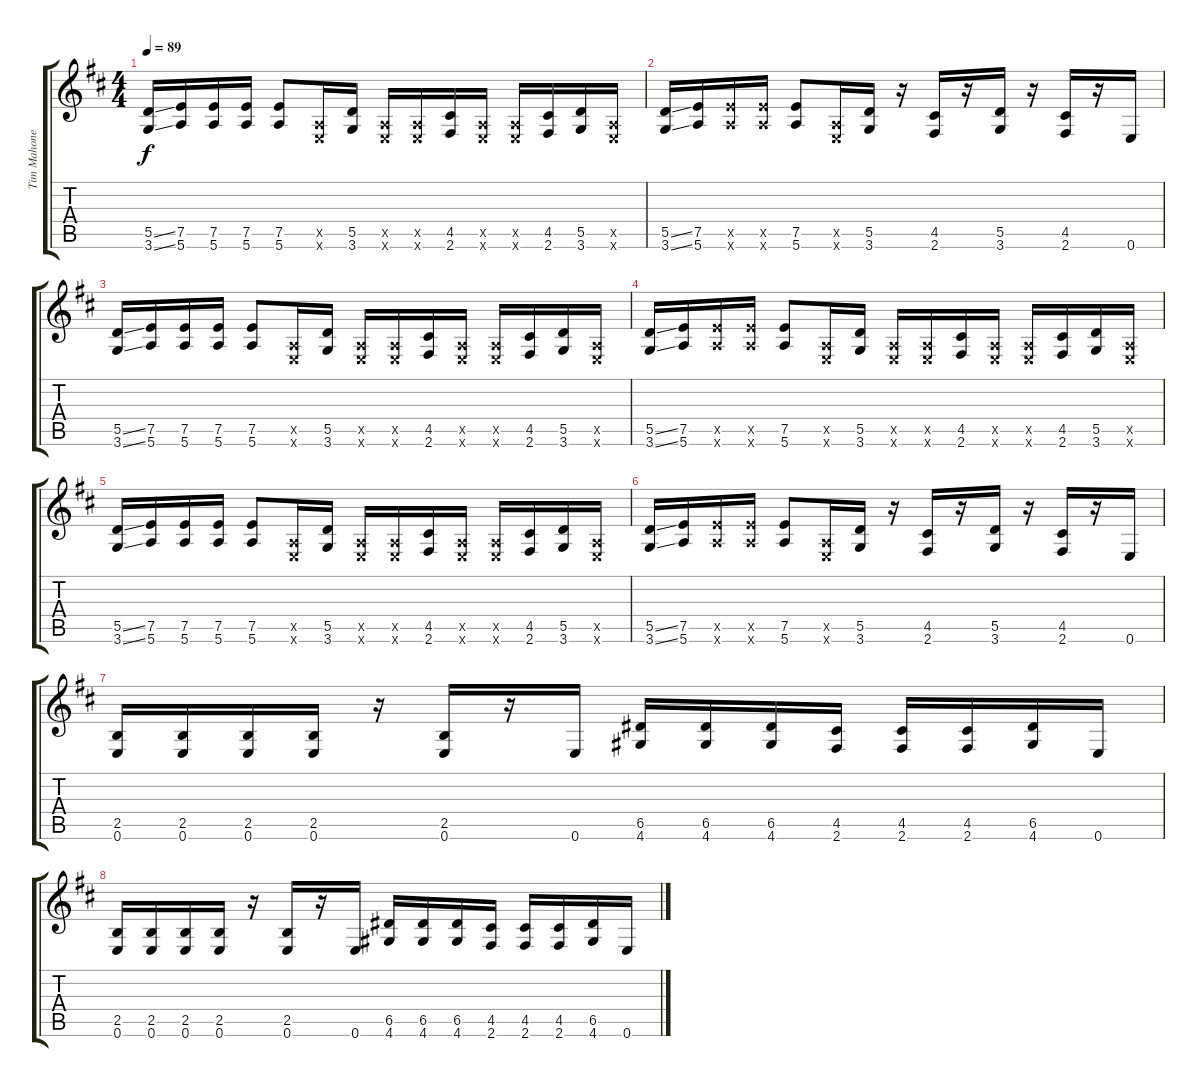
\track ("Tim Mahoney Guitar" "Tim Mahone") {instrument distortionguitar}
\staff {score tabs}
\tuning (E4 B3 G3 D3 A2 E2) {hide}
\ts (4 4)
\tempo 89
\clef g2
\ks d
(5.5{ss} 3.6{ss}).16{dy f} (7.5 5.6).16 (7.5 5.6).16 (7.5 5.6).16 (7.5 5.6).8 (0.5{x} 0.6{x}).16 (5.5 3.6).16 (0.5{x} 0.6{x}).16 (0.5{x} 0.6{x}).16 (4.5 2.6).16 (0.5{x} 0.6{x}).16 (0.5{x} 0.6{x}).16 (4.5 2.6).16 (5.5 3.6).16 (0.5{x} 0.6{x}).16 |
(5.5{ss} 3.6{ss}).16 (7.5 5.6).16 (7.5{x} 5.6{x}).16 (7.5{x} 5.6{x}).16 (7.5 5.6).8 (0.5{x} 0.6{x}).16 (5.5 3.6).16 r.16 (4.5 2.6).16 r.16 (5.5 3.6).16 r.16 (4.5 2.6).16 r.16 0.6.16 |
(5.5{ss} 3.6{ss}).16 (7.5 5.6).16 (7.5 5.6).16 (7.5 5.6).16 (7.5 5.6).8 (0.5{x} 0.6{x}).16 (5.5 3.6).16 (0.5{x} 0.6{x}).16 (0.5{x} 0.6{x}).16 (4.5 2.6).16 (0.5{x} 0.6{x}).16 (0.5{x} 0.6{x}).16 (4.5 2.6).16 (5.5 3.6).16 (0.5{x} 0.6{x}).16 |
(5.5{ss} 3.6{ss}).16 (7.5 5.6).16 (7.5{x} 5.6{x}).16 (7.5{x} 5.6{x}).16 (7.5 5.6).8 (0.5{x} 0.6{x}).16 (5.5 3.6).16 (0.5{x} 0.6{x}).16 (0.5{x} 0.6{x}).16 (4.5 2.6).16 (0.5{x} 0.6{x}).16 (0.5{x} 0.6{x}).16 (4.5 2.6).16 (5.5 3.6).16 (0.5{x} 0.6{x}).16 |
(5.5{ss} 3.6{ss}).16 (7.5 5.6).16 (7.5 5.6).16 (7.5 5.6).16 (7.5 5.6).8 (0.5{x} 0.6{x}).16 (5.5 3.6).16 (0.5{x} 0.6{x}).16 (0.5{x} 0.6{x}).16 (4.5 2.6).16 (0.5{x} 0.6{x}).16 (0.5{x} 0.6{x}).16 (4.5 2.6).16 (5.5 3.6).16 (0.5{x} 0.6{x}).16 |
(5.5{ss} 3.6{ss}).16 (7.5 5.6).16 (7.5{x} 5.6{x}).16 (7.5{x} 5.6{x}).16 (7.5 5.6).8 (0.5{x} 0.6{x}).16 (5.5 3.6).16 r.16 (4.5 2.6).16 r.16 (5.5 3.6).16 r.16 (4.5 2.6).16 r.16 0.6.16 |
(2.5 0.6).16 (2.5 0.6).16 (2.5 0.6).16 (2.5 0.6).16 r.16 (2.5 0.6).16 r.16 0.6.16 (6.5 4.6).16 (6.5 4.6).16 (6.5 4.6).16 (4.5 2.6).16 (4.5 2.6).16 (4.5 2.6).16 (6.5 4.6).16 0.6.16 |
(2.5 0.6).16 (2.5 0.6).16 (2.5 0.6).16 (2.5 0.6).16 r.16 (2.5 0.6).16 r.16 0.6.16 (6.5 4.6).16 (6.5 4.6).16 (6.5 4.6).16 (4.5 2.6).16 (4.5 2.6).16 (4.5 2.6).16 (6.5 4.6).16 0.6.16
